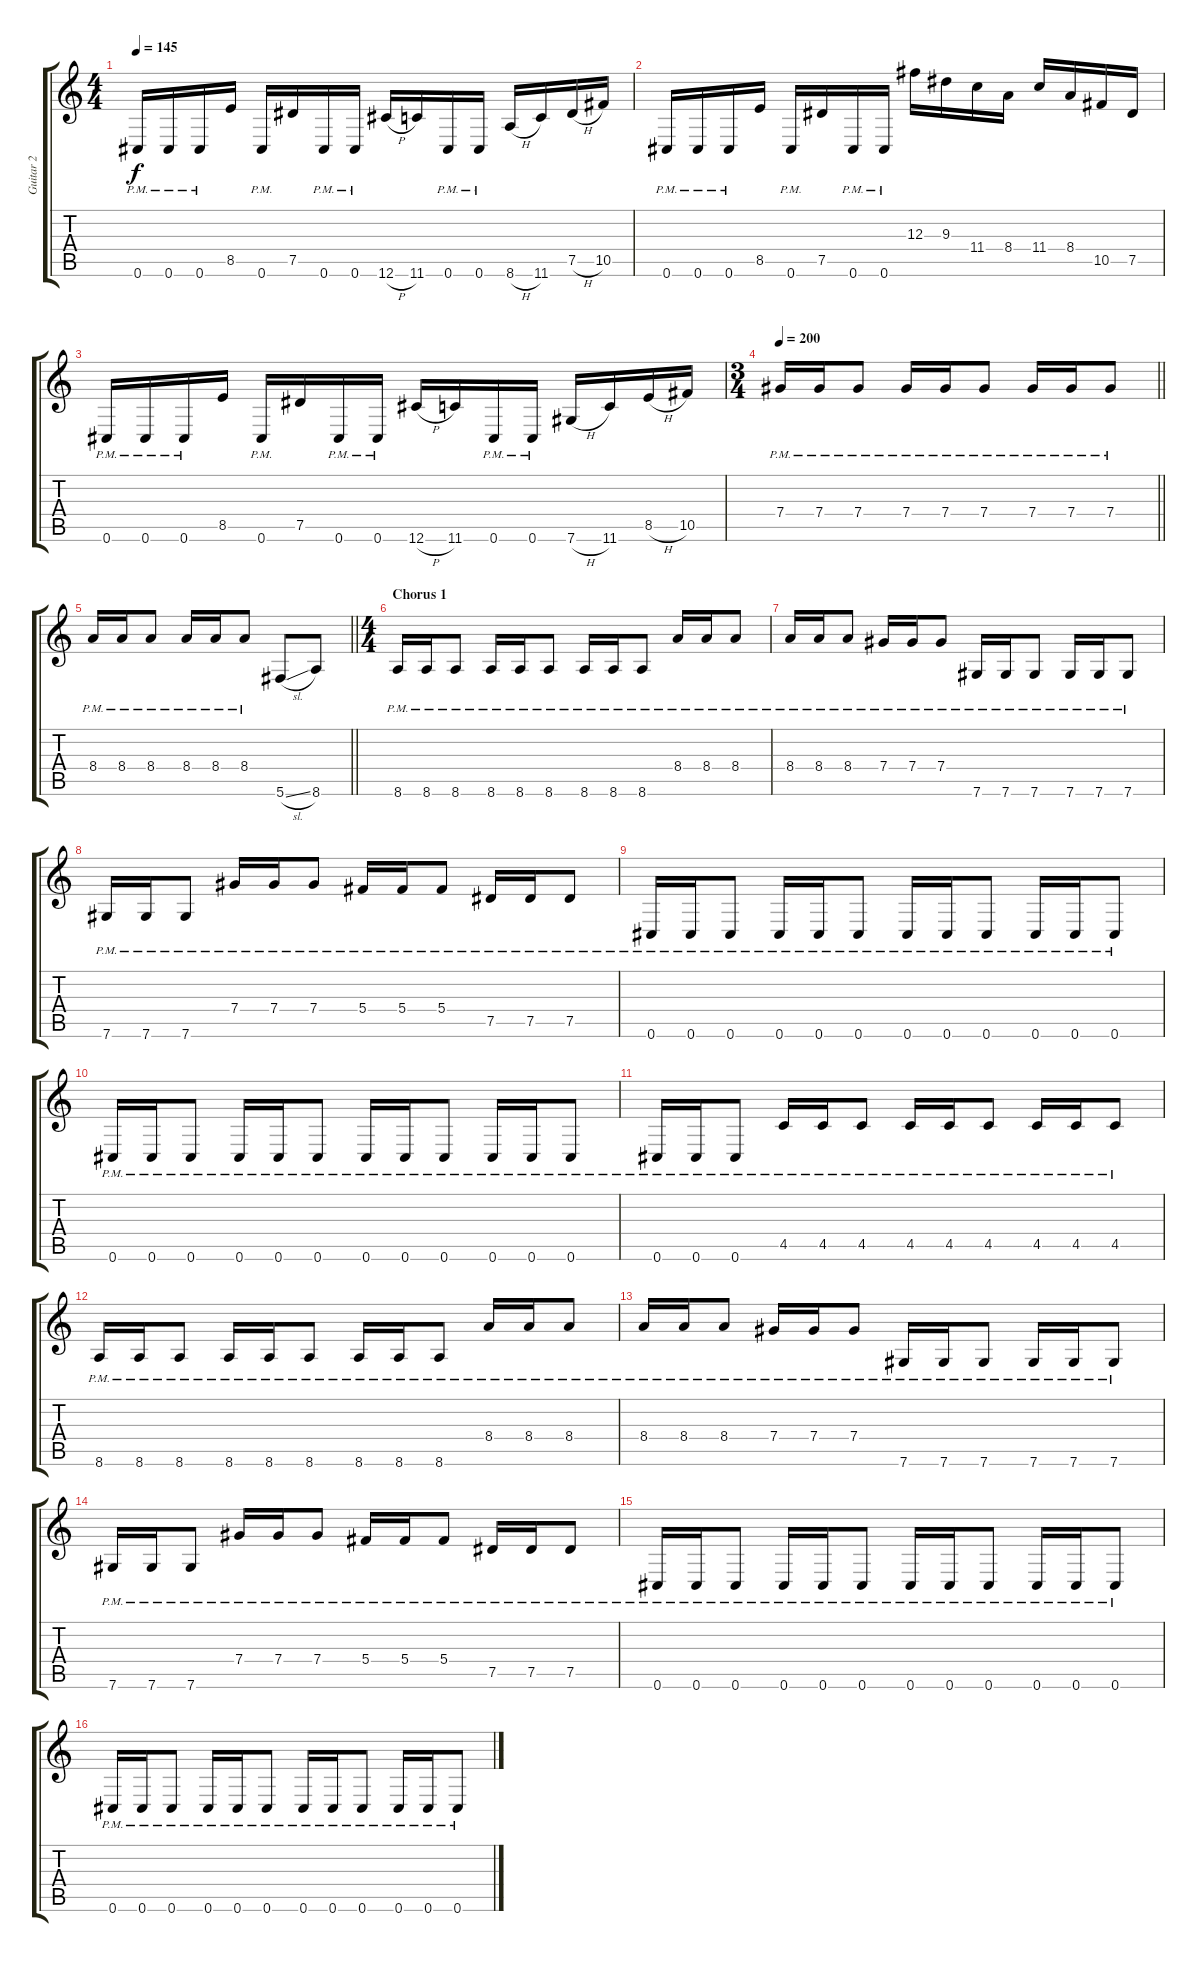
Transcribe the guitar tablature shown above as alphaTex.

\track ("Guitar 2" "Guitar 2") {instrument distortionguitar}
\staff {score tabs}
\tuning (Eb4 Bb3 Gb3 Db3 Ab2 Db2) {hide}
\ts (4 4)
\tempo 145
\clef g2
\ks c
0.6{pm}.16{dy f} 0.6{pm}.16 0.6{pm}.16 8.5.16 0.6{pm}.16 7.5.16 0.6{pm}.16 0.6{pm}.16 12.6{h}.16 11.6.16 0.6{pm}.16 0.6{pm}.16 8.6{h}.16 11.6.16 7.5{h}.16 10.5.16 |
0.6{pm}.16 0.6{pm}.16 0.6{pm}.16 8.5.16 0.6{pm}.16 7.5.16 0.6{pm}.16 0.6{pm}.16 12.3.16 9.3.16 11.4.16 8.4.16 11.4.16 8.4.16 10.5.16 7.5.16 |
0.6{pm}.16 0.6{pm}.16 0.6{pm}.16 8.5.16 0.6{pm}.16 7.5.16 0.6{pm}.16 0.6{pm}.16 12.6{h}.16 11.6.16 0.6{pm}.16 0.6{pm}.16 7.6{h}.16 11.6.16 8.5{h}.16 10.5.16 |
\ts (3 4)
\tempo 200
\barLineRight lightlight
7.4{pm}.16 7.4{pm}.16 7.4{pm}.8 7.4{pm}.16 7.4{pm}.16 7.4{pm}.8 7.4{pm}.16 7.4{pm}.16 7.4{pm}.8 |
\barLineRight lightlight
8.4{pm}.16 8.4{pm}.16 8.4{pm}.8 8.4{pm}.16 8.4{pm}.16 8.4{pm}.8 5.6{sl}.8 8.6.8 |
\ts (4 4)
\section ("" "Chorus 1")
8.6{pm}.16 8.6{pm}.16 8.6{pm}.8 8.6{pm}.16 8.6{pm}.16 8.6{pm}.8 8.6{pm}.16 8.6{pm}.16 8.6{pm}.8 8.4{pm}.16 8.4{pm}.16 8.4{pm}.8 |
8.4{pm}.16 8.4{pm}.16 8.4{pm}.8 7.4{pm}.16 7.4{pm}.16 7.4{pm}.8 7.6{pm}.16 7.6{pm}.16 7.6{pm}.8 7.6{pm}.16 7.6{pm}.16 7.6{pm}.8 |
7.6{pm}.16 7.6{pm}.16 7.6{pm}.8 7.4{pm}.16 7.4{pm}.16 7.4{pm}.8 5.4{pm}.16 5.4{pm}.16 5.4{pm}.8 7.5{pm}.16 7.5{pm}.16 7.5{pm}.8 |
0.6{pm}.16 0.6{pm}.16 0.6{pm}.8 0.6{pm}.16 0.6{pm}.16 0.6{pm}.8 0.6{pm}.16 0.6{pm}.16 0.6{pm}.8 0.6{pm}.16 0.6{pm}.16 0.6{pm}.8 |
0.6{pm}.16 0.6{pm}.16 0.6{pm}.8 0.6{pm}.16 0.6{pm}.16 0.6{pm}.8 0.6{pm}.16 0.6{pm}.16 0.6{pm}.8 0.6{pm}.16 0.6{pm}.16 0.6{pm}.8 |
0.6{pm}.16 0.6{pm}.16 0.6{pm}.8 4.5{pm}.16 4.5{pm}.16 4.5{pm}.8 4.5{pm}.16 4.5{pm}.16 4.5{pm}.8 4.5{pm}.16 4.5{pm}.16 4.5{pm}.8 |
8.6{pm}.16 8.6{pm}.16 8.6{pm}.8 8.6{pm}.16 8.6{pm}.16 8.6{pm}.8 8.6{pm}.16 8.6{pm}.16 8.6{pm}.8 8.4{pm}.16 8.4{pm}.16 8.4{pm}.8 |
8.4{pm}.16 8.4{pm}.16 8.4{pm}.8 7.4{pm}.16 7.4{pm}.16 7.4{pm}.8 7.6{pm}.16 7.6{pm}.16 7.6{pm}.8 7.6{pm}.16 7.6{pm}.16 7.6{pm}.8 |
7.6{pm}.16 7.6{pm}.16 7.6{pm}.8 7.4{pm}.16 7.4{pm}.16 7.4{pm}.8 5.4{pm}.16 5.4{pm}.16 5.4{pm}.8 7.5{pm}.16 7.5{pm}.16 7.5{pm}.8 |
0.6{pm}.16 0.6{pm}.16 0.6{pm}.8 0.6{pm}.16 0.6{pm}.16 0.6{pm}.8 0.6{pm}.16 0.6{pm}.16 0.6{pm}.8 0.6{pm}.16 0.6{pm}.16 0.6{pm}.8 |
0.6{pm}.16 0.6{pm}.16 0.6{pm}.8 0.6{pm}.16 0.6{pm}.16 0.6{pm}.8 0.6{pm}.16 0.6{pm}.16 0.6{pm}.8 0.6{pm}.16 0.6{pm}.16 0.6{pm}.8
